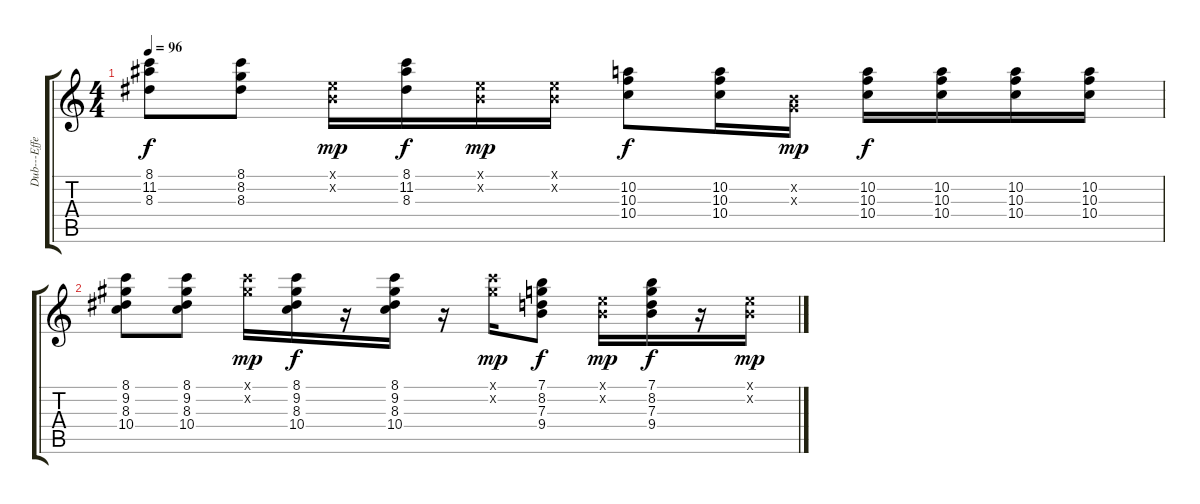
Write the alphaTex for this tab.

\track ("Dub---Effects" "Dub---Effe") {instrument acousticguitarsteel}
\staff {score tabs}
\tuning (E4 B3 G3 D3 A2 E2) {hide}
\ts (4 4)
\tempo 96
\clef g2
\ks c
(8.1 11.2 8.3).8{dy f} (8.1 8.2 8.3).8 (0.1{x} 0.2{x}).16{dy mp} (8.1 11.2 8.3).16{dy f} (0.1{x} 0.2{x}).16{dy mp} (0.1{x} 0.2{x}).16 (10.2 10.3 10.4).8{dy f} (10.2 10.3 10.4).16 (0.2{x} 0.3{x}).16{dy mp} (10.2 10.3 10.4).16{dy f} (10.2 10.3 10.4).16 (10.2 10.3 10.4).16 (10.2 10.3 10.4).16 |
(8.1 9.2 8.3 10.4).8 (8.1 9.2 8.3 10.4).8 (8.1{x} 9.2{x}).16{dy mp} (8.1 9.2 8.3 10.4).16{dy f} r.16 (8.1 9.2 8.3 10.4).16 r.16 (8.1{x} 9.2{x}).16{dy mp} (7.1 8.2 7.3 9.4).8{dy f} (0.1{x} 0.2{x}).16{dy mp} (7.1 8.2 7.3 9.4).16{dy f} r.16 (0.1{x} 0.2{x}).16{dy mp}
